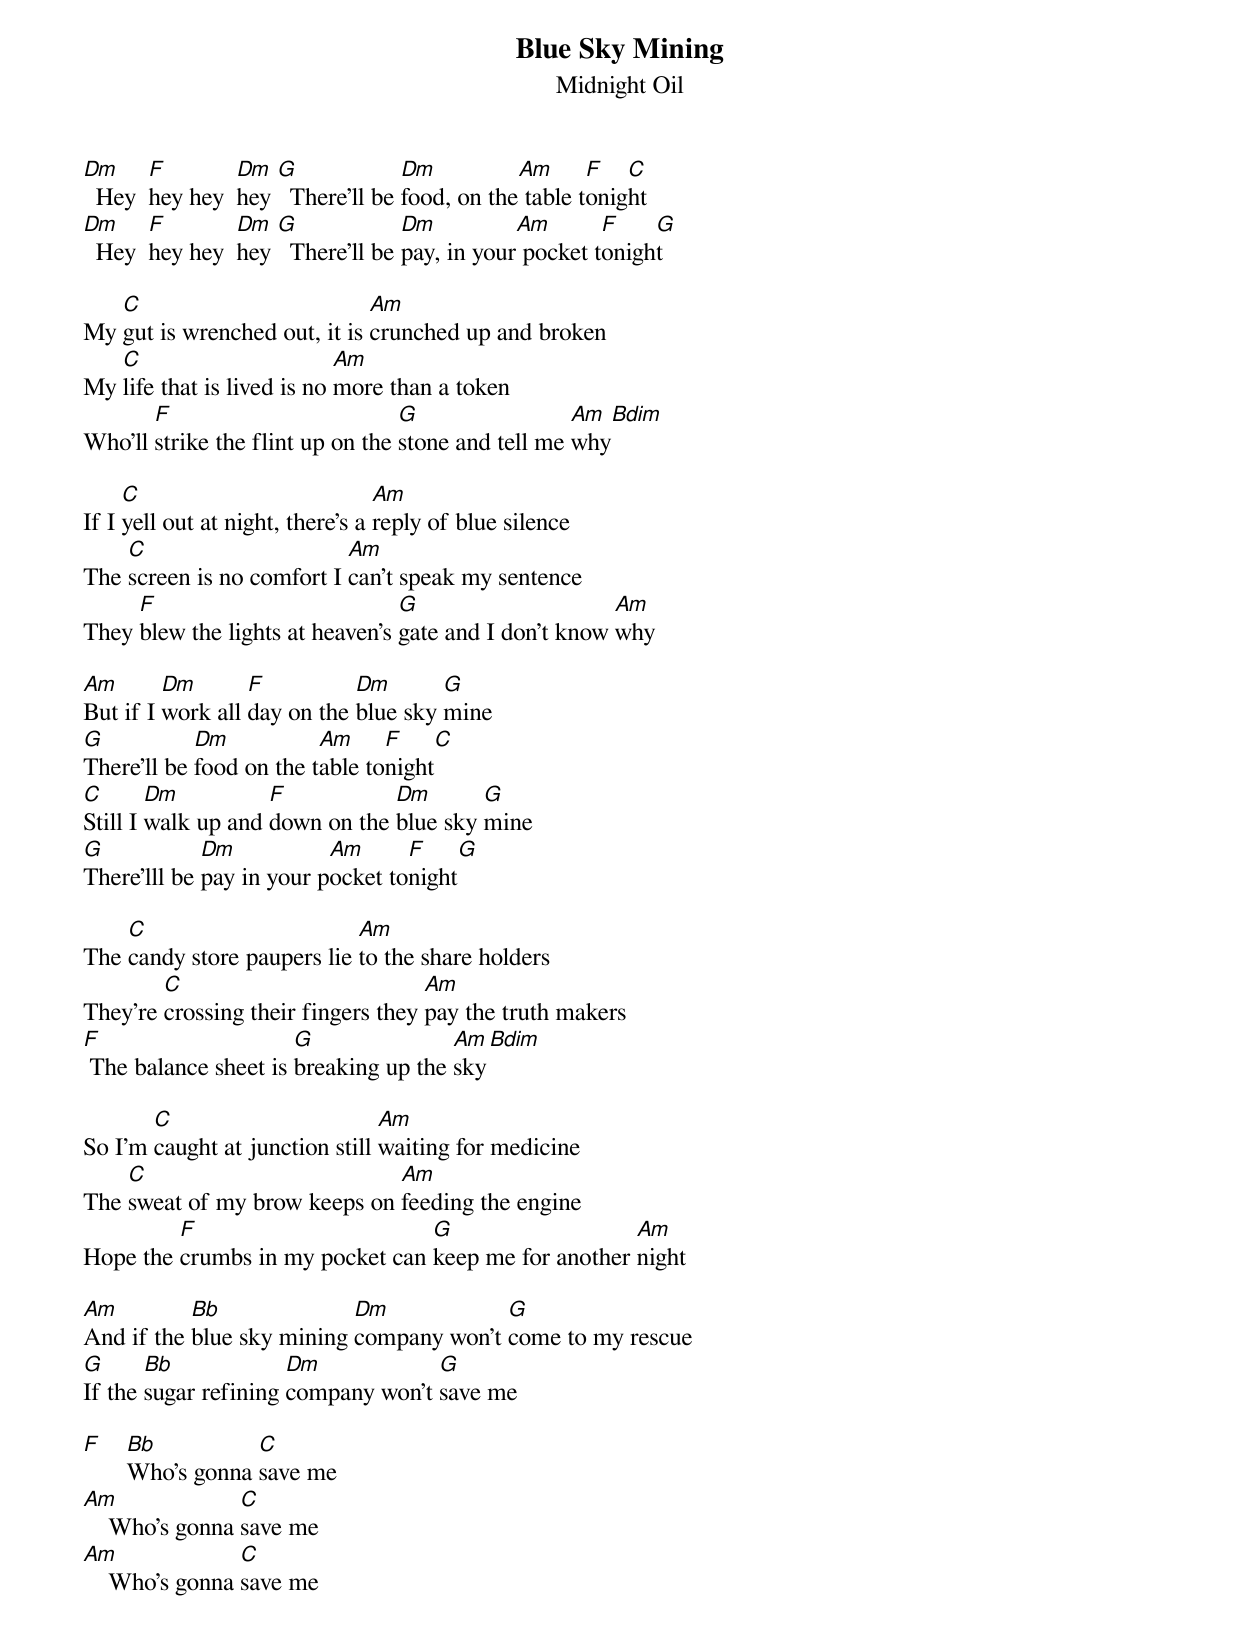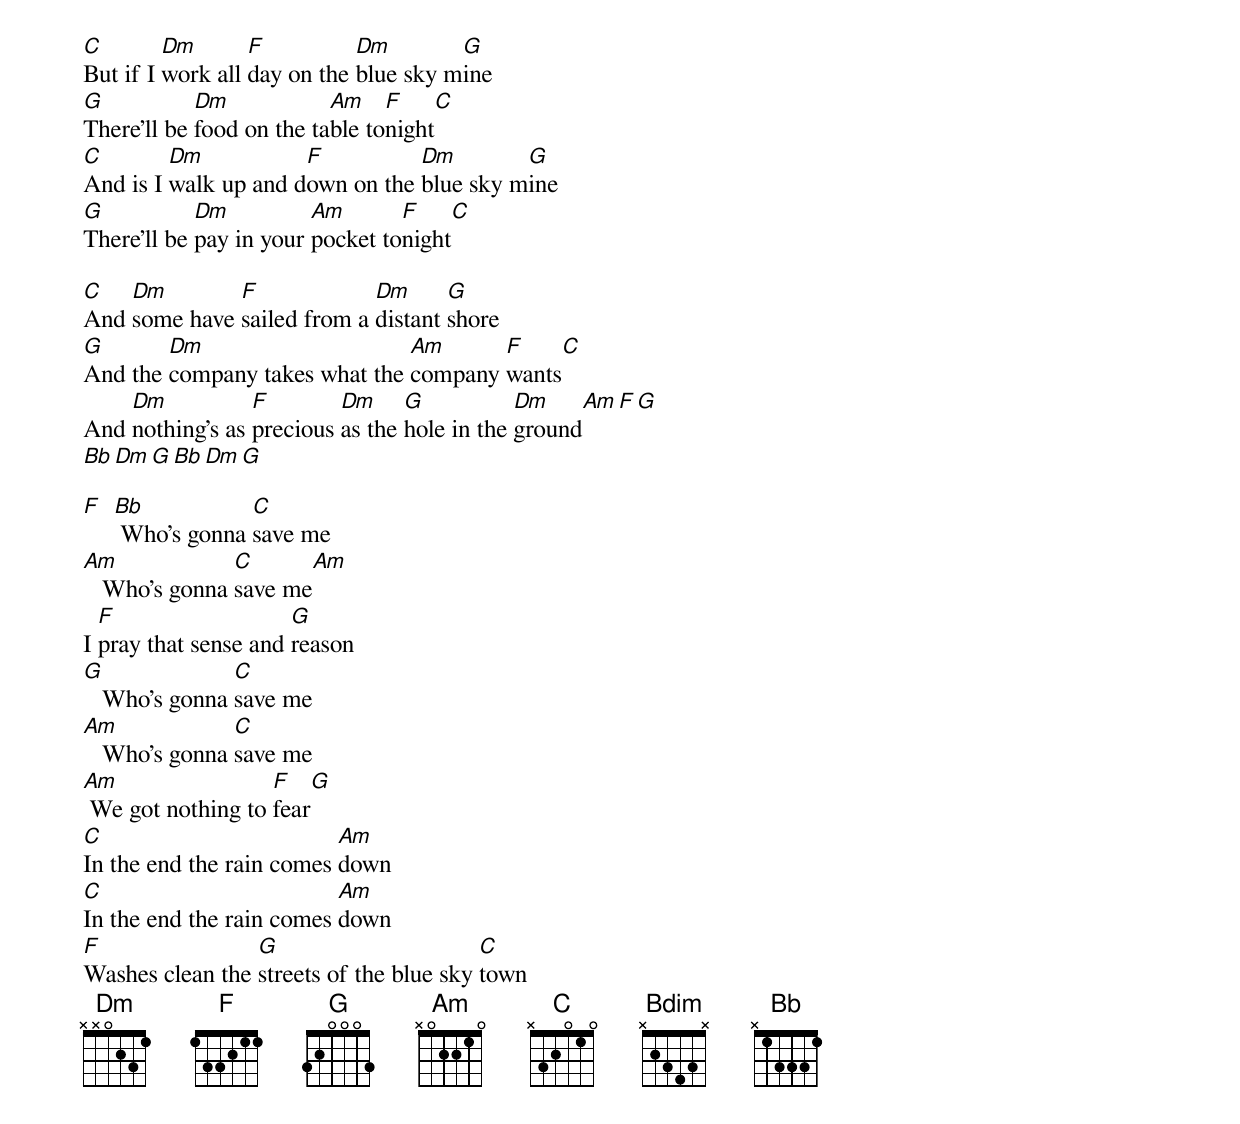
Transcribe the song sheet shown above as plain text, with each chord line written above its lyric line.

Blue Sky Mining
Midnight Oil

Dm     F        Dm  G             Dm          Am      F   C
  Hey  hey hey  hey   There'll be food, on the table tonight
Dm     F        Dm  G             Dm          Am       F    G
  Hey  hey hey  hey   There'll be pay, in your pocket tonight

   C                          Am
My gut is wrenched out, it is crunched up and broken
   C                        Am
My life that is lived is no more than a token
       F                          G                 Am     Bdim
Who'll strike the flint up on the stone and tell me why

     C                            Am
If I yell out at night, there's a reply of blue silence
    C                      Am
The screen is no comfort I can't speak my sentence
     F                           G                     Am
They blew the lights at heaven's gate and I don't know why

Am       Dm       F          Dm       G
But if I work all day on the blue sky mine
G           Dm           Am     F     C
There'll be food on the table tonight
C       Dm          F           Dm       G
Still I walk up and down on the blue sky mine
G            Dm           Am      F    G
There'lll be pay in your pocket tonight

    C                       Am
The candy store paupers lie to the share holders
        C                           Am
They're crossing their fingers they pay the truth makers
F                     G               Am         Bdim
 The balance sheet is breaking up the sky

       C                        Am
So I'm caught at junction still waiting for medicine
    C                         Am
The sweat of my brow keeps on feeding the engine
         F                       G                   Am
Hope the crumbs in my pocket can keep me for another night

Am         Bb              Dm            G
And if the blue sky mining company won't come to my rescue
G      Bb             Dm            G
If the sugar refining company won't save me

F   Bb          C
    Who's gonna save me
Am              C
    Who's gonna save me
Am              C
    Who's gonna save me

C        Dm       F          Dm        G
But if I work all day on the blue sky mine
G           Dm            Am    F    C
There'll be food on the table tonight
C        Dm           F          Dm        G
And is I walk up and down on the blue sky mine
G           Dm          Am       F    C
There'll be pay in your pocket tonight

C   Dm        F             Dm      G
And some have sailed from a distant shore
G       Dm                     Am      F     C
And the company takes what the company wants
    Dm           F        Dm     G           Dm       Am    F   G
And nothing's as precious as the hole in the ground
Bb  Dm  G  Bb  Dm  G

F Bb           C
   Who's gonna save me
Am             C       Am
   Who's gonna save me
  F                   G
I pray that sense and reason
G              C
   Who's gonna save me
Am             C
   Who's gonna save me
Am                 F     G
 We got nothing to fear
C                         Am
In the end the rain comes down
C                         Am
In the end the rain comes down
F                G                       C
Washes clean the streets of the blue sky town
